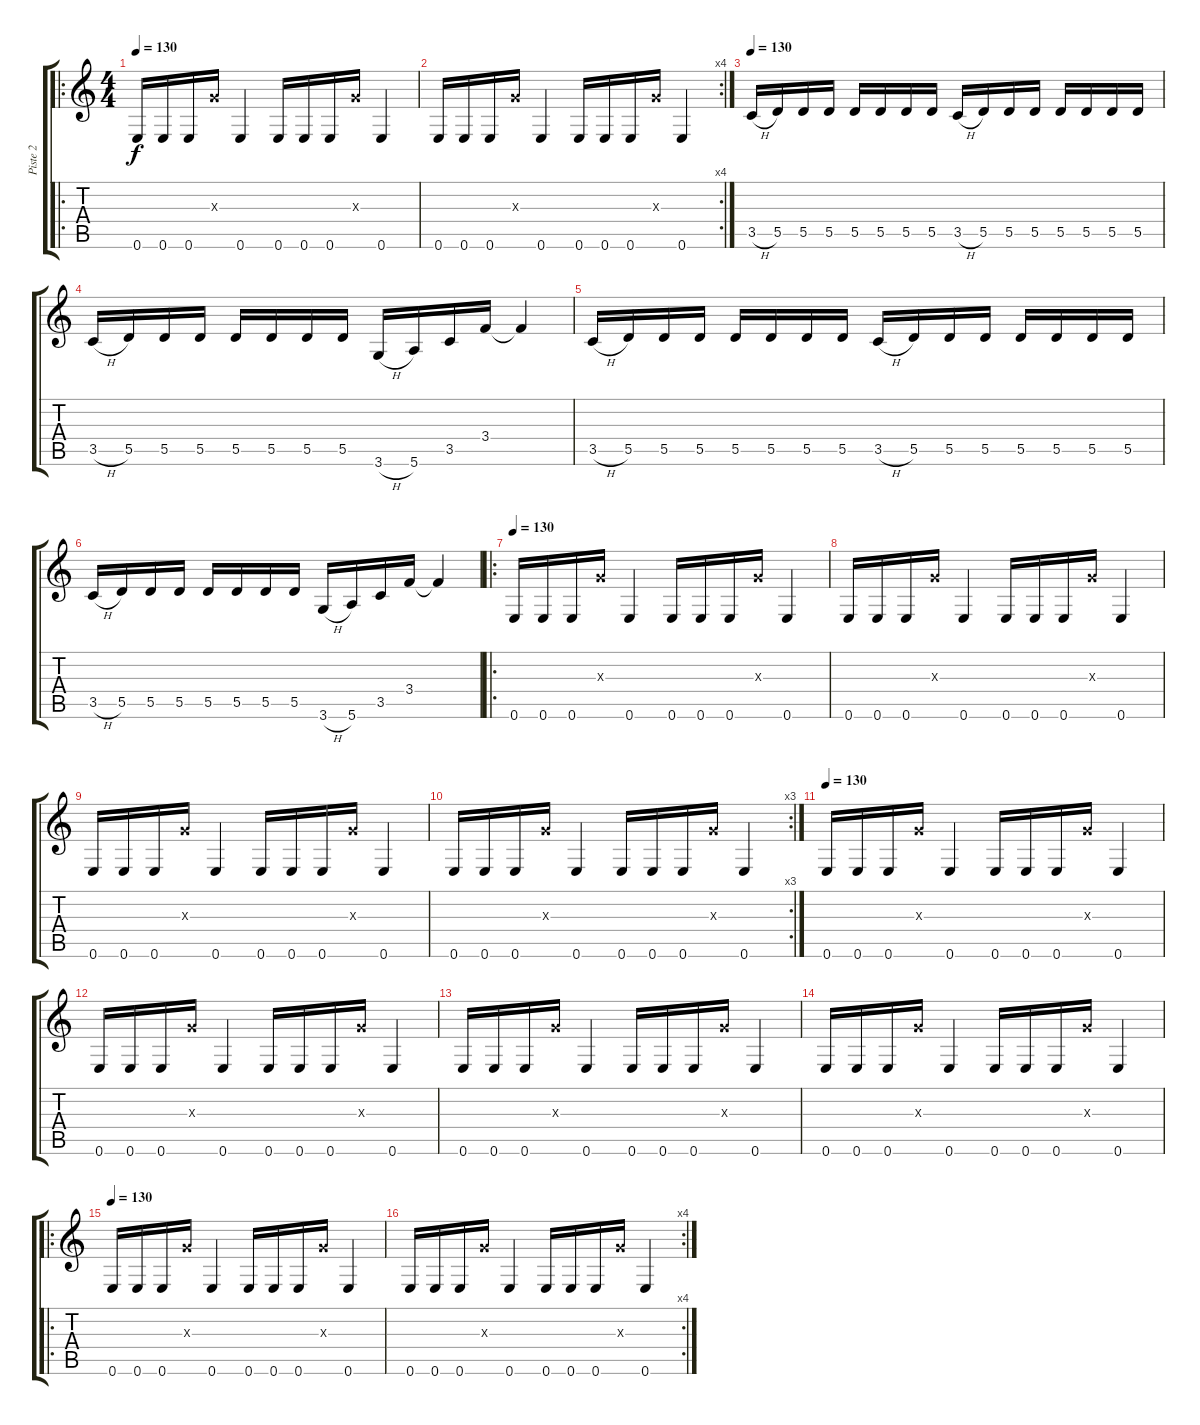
\track ("Piste 2" "Piste 2") {instrument electricbasspick}
\staff {score tabs}
\tuning (E4 B3 G3 D3 A2 E2) {hide}
\ro
\ts (4 4)
\tempo 130
\clef g2
\ks c
0.6.16{dy f} 0.6.16 0.6.16 0.3{x}.16 0.6.4 0.6.16 0.6.16 0.6.16 0.3{x}.16 0.6.4 |
\rc 4
0.6.16 0.6.16 0.6.16 0.3{x}.16 0.6.4 0.6.16 0.6.16 0.6.16 0.3{x}.16 0.6.4 |
\tempo 130
3.5{h}.16 5.5.16 5.5.16 5.5.16 5.5.16 5.5.16 5.5.16 5.5.16 3.5{h}.16 5.5.16 5.5.16 5.5.16 5.5.16 5.5.16 5.5.16 5.5.16 |
3.5{h}.16 5.5.16 5.5.16 5.5.16 5.5.16 5.5.16 5.5.16 5.5.16 3.6{h}.16 5.6.16 3.5.16 3.4.16 3.4{t}.4 |
3.5{h}.16 5.5.16 5.5.16 5.5.16 5.5.16 5.5.16 5.5.16 5.5.16 3.5{h}.16 5.5.16 5.5.16 5.5.16 5.5.16 5.5.16 5.5.16 5.5.16 |
3.5{h}.16 5.5.16 5.5.16 5.5.16 5.5.16 5.5.16 5.5.16 5.5.16 3.6{h}.16 5.6.16 3.5.16 3.4.16 3.4{t}.4 |
\ro
\tempo 130
0.6.16 0.6.16 0.6.16 0.3{x}.16 0.6.4 0.6.16 0.6.16 0.6.16 0.3{x}.16 0.6.4 |
0.6.16 0.6.16 0.6.16 0.3{x}.16 0.6.4 0.6.16 0.6.16 0.6.16 0.3{x}.16 0.6.4 |
0.6.16 0.6.16 0.6.16 0.3{x}.16 0.6.4 0.6.16 0.6.16 0.6.16 0.3{x}.16 0.6.4 |
\rc 3
0.6.16 0.6.16 0.6.16 0.3{x}.16 0.6.4 0.6.16 0.6.16 0.6.16 0.3{x}.16 0.6.4 |
\tempo 130
0.6.16 0.6.16 0.6.16 0.3{x}.16 0.6.4 0.6.16 0.6.16 0.6.16 0.3{x}.16 0.6.4 |
0.6.16 0.6.16 0.6.16 0.3{x}.16 0.6.4 0.6.16 0.6.16 0.6.16 0.3{x}.16 0.6.4 |
0.6.16 0.6.16 0.6.16 0.3{x}.16 0.6.4 0.6.16 0.6.16 0.6.16 0.3{x}.16 0.6.4 |
0.6.16 0.6.16 0.6.16 0.3{x}.16 0.6.4 0.6.16 0.6.16 0.6.16 0.3{x}.16 0.6.4 |
\ro
\tempo 130
0.6.16 0.6.16 0.6.16 0.3{x}.16 0.6.4 0.6.16 0.6.16 0.6.16 0.3{x}.16 0.6.4 |
\rc 4
0.6.16 0.6.16 0.6.16 0.3{x}.16 0.6.4 0.6.16 0.6.16 0.6.16 0.3{x}.16 0.6.4
